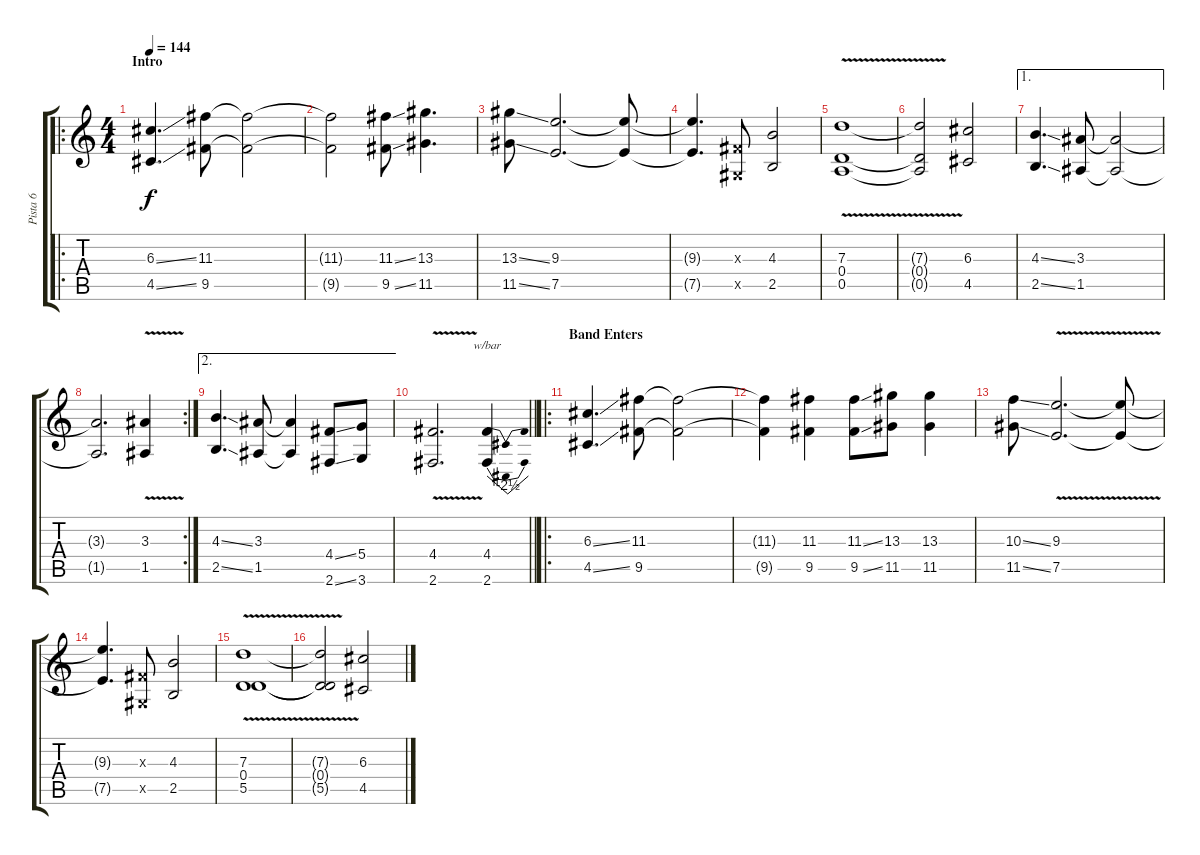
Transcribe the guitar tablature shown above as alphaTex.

\track ("Pista 6" "Pista 6") {instrument distortionguitar}
\staff {score tabs}
\tuning (E4 B3 G3 D3 A2 E2) {hide}
\ro
\ts (4 4)
\section ("" "Intro")
\tempo 144
\clef g2
\ks c
(6.3{ss} 4.5{ss}).4{d dy f instrument distortionguitar} (11.3 9.5).8 (11.3{t} 9.5{t}).2 |
(11.3{t} 9.5{t}).2 (11.3{ss} 9.5{ss}).8 (13.3 11.5).4{d} |
(13.3{ss} 11.5{ss}).8 (9.3 7.5).2{d} (9.3{t} 7.5{t}).8 |
(9.3{t} 7.5{t}).4{d} (-1.3{x} -1.5{x}).8 (4.3 2.5).2 |
(7.3{v} 0.4{v} 0.5{v}).1 |
(7.3{t} 0.4{t} 0.5{t}).2 (6.3 4.5).2 |
\ae 1
(4.3{ss} 2.5{ss}).4{d} (3.3 1.5).8 (3.3{t} 1.5{t}).2 |
\rc 2
(3.3{t} 1.5{t}).2{d} (3.3{v} 1.5{v}).4 |
\ae 2
(4.3{ss} 2.5{ss}).4{d} (3.3 1.5).8 (3.3{t} 1.5{t}).4 (4.4{ss} 2.6{ss}).8 (5.4 3.6).8 |
\barLineRight lightlight
(4.4{v} 2.6{v}).2{d} (4.4 2.6).4{tbe (dip default 0 0 30 -10 60 0)} |
\ro
\section ("" "Band Enters")
(6.3{ss} 4.5{ss}).4{d} (11.3 9.5).8 (11.3{t} 9.5{t}).2 |
(11.3{t} 9.5{t}).4 (11.3 9.5).4 (11.3{ss} 9.5{ss}).8 (13.3 11.5).8 (13.3 11.5).4 |
(10.3{ss} 11.5{ss}).8 (9.3{v} 7.5{v}).2{d} (9.3{t} 7.5{t}).8 |
(9.3{t} 7.5{t}).4{d} (-1.3{x} -1.5{x}).8 (4.3 2.5).2 |
(7.3{v} 0.4{v} 5.5{v}).1 |
(7.3{t} 0.4{t} 5.5{t}).2 (6.3 4.5).2
